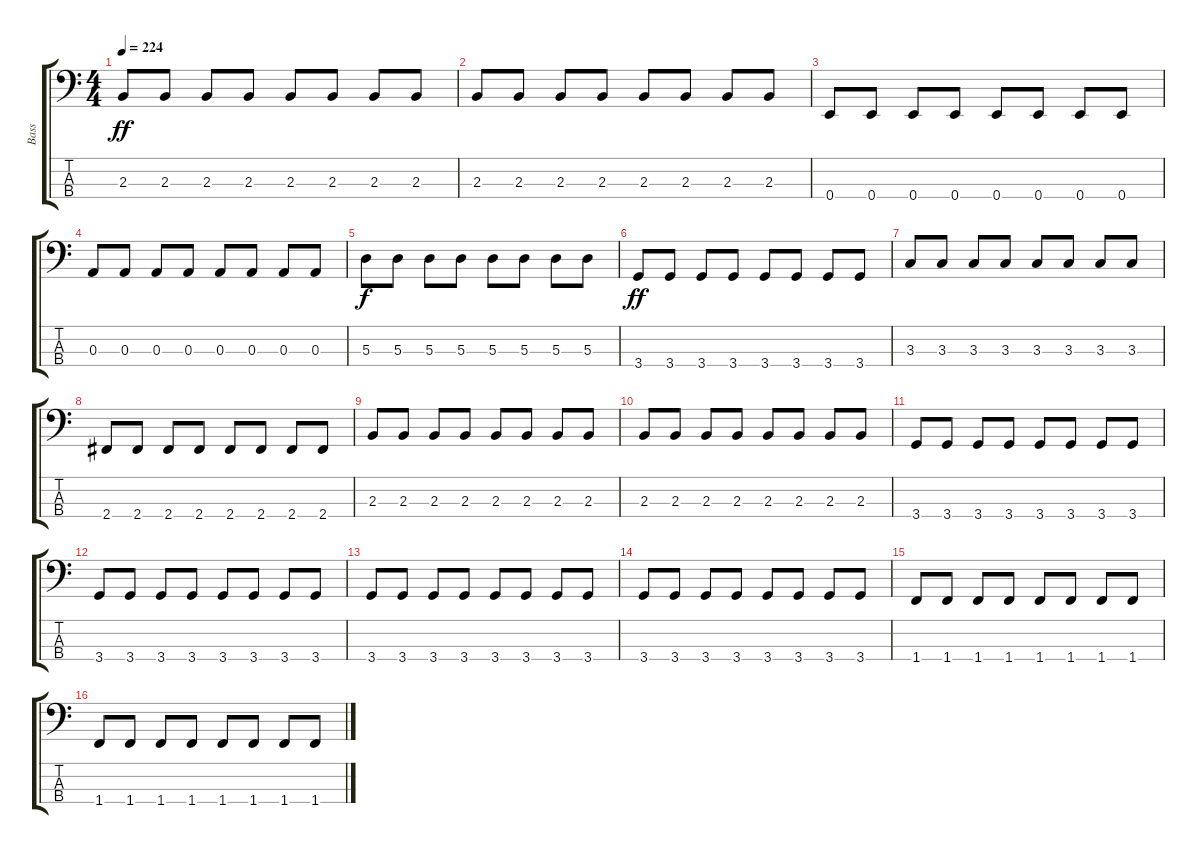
\track ("Bass" "Bass") {instrument electricbasspick}
\staff {score tabs}
\tuning (G2 D2 A1 E1) {hide}
\ts (4 4)
\tempo 224
\clef f4
\ks c
2.3.8{dy ff} 2.3.8 2.3.8 2.3.8 2.3.8 2.3.8 2.3.8 2.3.8 |
2.3.8 2.3.8 2.3.8 2.3.8 2.3.8 2.3.8 2.3.8 2.3.8 |
0.4.8 0.4.8 0.4.8 0.4.8 0.4.8 0.4.8 0.4.8 0.4.8 |
0.3.8 0.3.8 0.3.8 0.3.8 0.3.8 0.3.8 0.3.8 0.3.8 |
5.3.8{dy f} 5.3.8 5.3.8 5.3.8 5.3.8 5.3.8 5.3.8 5.3.8 |
3.4.8{dy ff} 3.4.8 3.4.8 3.4.8 3.4.8 3.4.8 3.4.8 3.4.8 |
3.3.8 3.3.8 3.3.8 3.3.8 3.3.8 3.3.8 3.3.8 3.3.8 |
2.4.8 2.4.8 2.4.8 2.4.8 2.4.8 2.4.8 2.4.8 2.4.8 |
2.3.8 2.3.8 2.3.8 2.3.8 2.3.8 2.3.8 2.3.8 2.3.8 |
2.3.8 2.3.8 2.3.8 2.3.8 2.3.8 2.3.8 2.3.8 2.3.8 |
3.4.8 3.4.8 3.4.8 3.4.8 3.4.8 3.4.8 3.4.8 3.4.8 |
3.4.8 3.4.8 3.4.8 3.4.8 3.4.8 3.4.8 3.4.8 3.4.8 |
3.4.8 3.4.8 3.4.8 3.4.8 3.4.8 3.4.8 3.4.8 3.4.8 |
3.4.8 3.4.8 3.4.8 3.4.8 3.4.8 3.4.8 3.4.8 3.4.8 |
1.4.8 1.4.8 1.4.8 1.4.8 1.4.8 1.4.8 1.4.8 1.4.8 |
1.4.8 1.4.8 1.4.8 1.4.8 1.4.8 1.4.8 1.4.8 1.4.8
